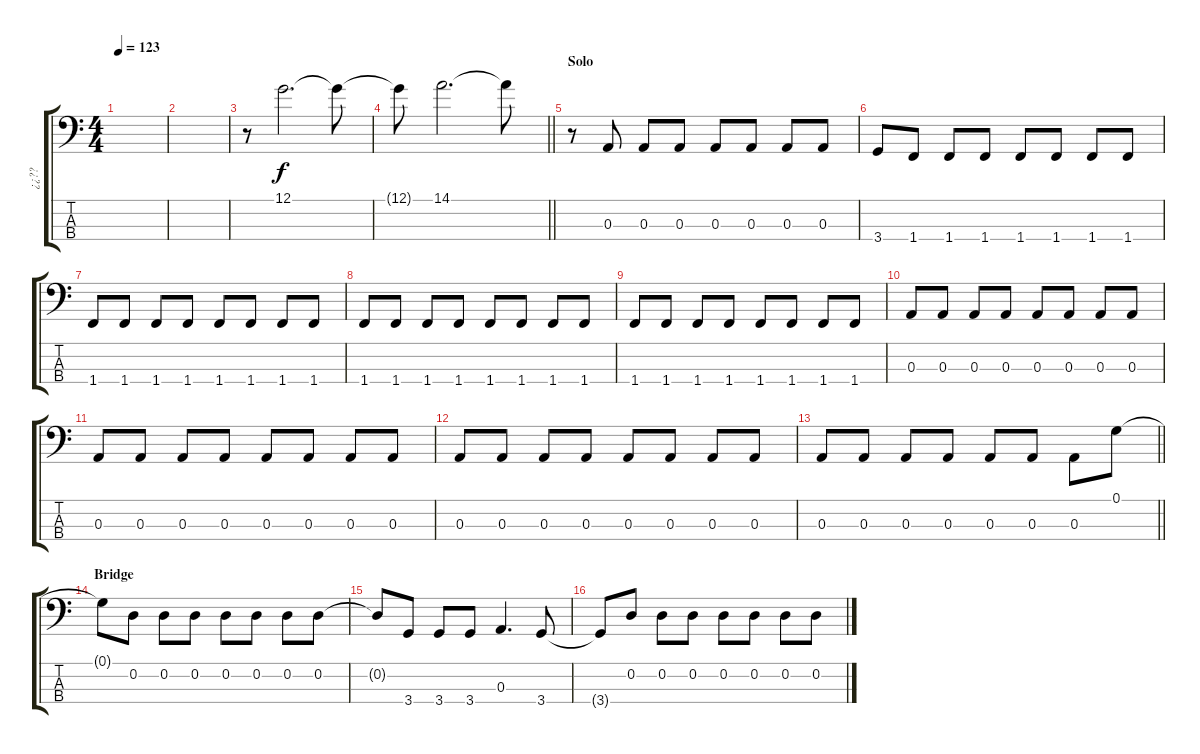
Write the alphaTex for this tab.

\track ("¿¿??" "¿¿??") {instrument electricbasspick}
\staff {score tabs}
\tuning (G2 D2 A1 E1) {hide}
\ts (4 4)
\tempo 123
\clef f4
\ks c
|
|
r.8 12.1.2{d} 12.1{t}.8 |
\barLineRight lightlight
12.1{t}.8 14.1.2{d} 14.1{t}.8 |
\section ("" "Solo")
r.8 0.3.8 0.3.8 0.3.8 0.3.8 0.3.8 0.3.8 0.3.8 |
3.4.8 1.4.8 1.4.8 1.4.8 1.4.8 1.4.8 1.4.8 1.4.8 |
1.4.8 1.4.8 1.4.8 1.4.8 1.4.8 1.4.8 1.4.8 1.4.8 |
1.4.8 1.4.8 1.4.8 1.4.8 1.4.8 1.4.8 1.4.8 1.4.8 |
1.4.8 1.4.8 1.4.8 1.4.8 1.4.8 1.4.8 1.4.8 1.4.8 |
0.3.8 0.3.8 0.3.8 0.3.8 0.3.8 0.3.8 0.3.8 0.3.8 |
0.3.8 0.3.8 0.3.8 0.3.8 0.3.8 0.3.8 0.3.8 0.3.8 |
0.3.8 0.3.8 0.3.8 0.3.8 0.3.8 0.3.8 0.3.8 0.3.8 |
\barLineRight lightlight
0.3.8 0.3.8 0.3.8 0.3.8 0.3.8 0.3.8 0.3.8 0.1.8 |
\section ("" "Bridge")
0.1{t}.8 0.2.8 0.2.8 0.2.8 0.2.8 0.2.8 0.2.8 0.2.8 |
0.2{t}.8 3.4.8 3.4.8 3.4.8 0.3.4{d} 3.4.8 |
3.4{t}.8 0.2.8 0.2.8 0.2.8 0.2.8 0.2.8 0.2.8 0.2.8
